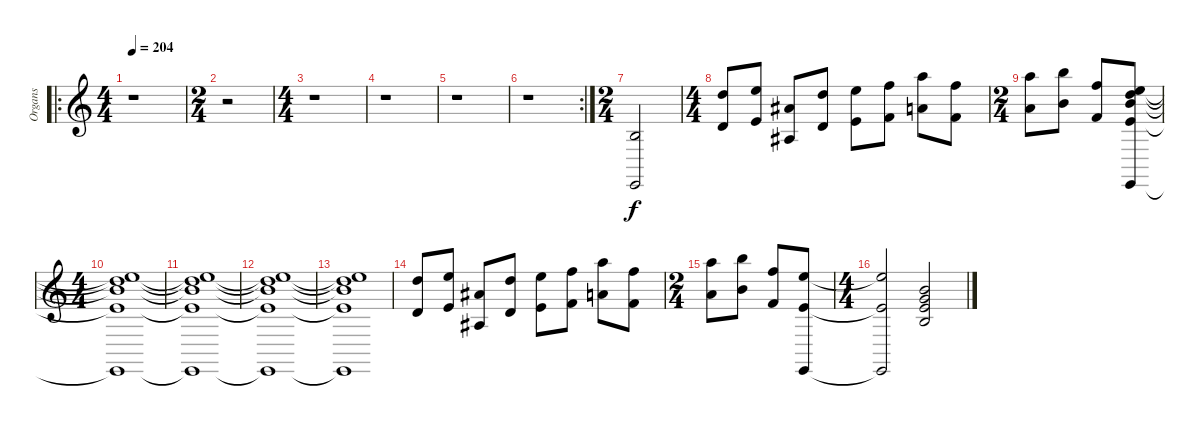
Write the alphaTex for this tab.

\track ("Organs" "Organs") {instrument rockorgan}
\staff {score}
\tuning (E4 B3 G3 D3 A2 E2 B1) {hide}
\ro
\ts (4 4)
\tempo 204
\clef g2
\ks c
r.1{dy f instrument rockorgan} |
\ts (2 4)
r.2 |
\ts (4 4)
r.1 |
r.1 |
r.1 |
\rc 2
r.1 |
\ts (2 4)
(0.2 0.6).2 |
\ts (4 4)
(10.1 12.4).8 (12.1 14.4).8 (11.2 13.5).8 (10.1 12.4).8 (12.1 14.4).8 (13.1 15.4).8 (17.1 14.3).8 (13.1 15.4).8 |
\ts (2 4)
(17.1 14.3).8 (19.1 16.3).8 (13.1 15.4).8 (12.1 15.2 16.3 14.4 0.6).8 |
\ts (4 4)
(12.1{t} 15.2{t} 16.3{t} 14.4{t} 0.6{t}).1 |
(12.1{t} 15.2{t} 16.3{t} 14.4{t} 0.6{t}).1 |
(12.1{t} 15.2{t} 16.3{t} 14.4{t} 0.6{t}).1 |
(12.1{t} 15.2{t} 16.3{t} 14.4{t} 0.6{t}).1 |
(10.1 12.4).8 (12.1 14.4).8 (11.2 13.5).8 (10.1 12.4).8 (12.1 14.4).8 (13.1 15.4).8 (17.1 14.3).8 (13.1 15.4).8 |
\ts (2 4)
(17.1 14.3).8 (19.1 16.3).8 (13.1 15.4).8 (12.1 14.4 0.6).8 |
\ts (4 4)
(12.1{t} 14.4{t} 0.6{t}).2 (12.2 12.3 14.4 14.5).2
